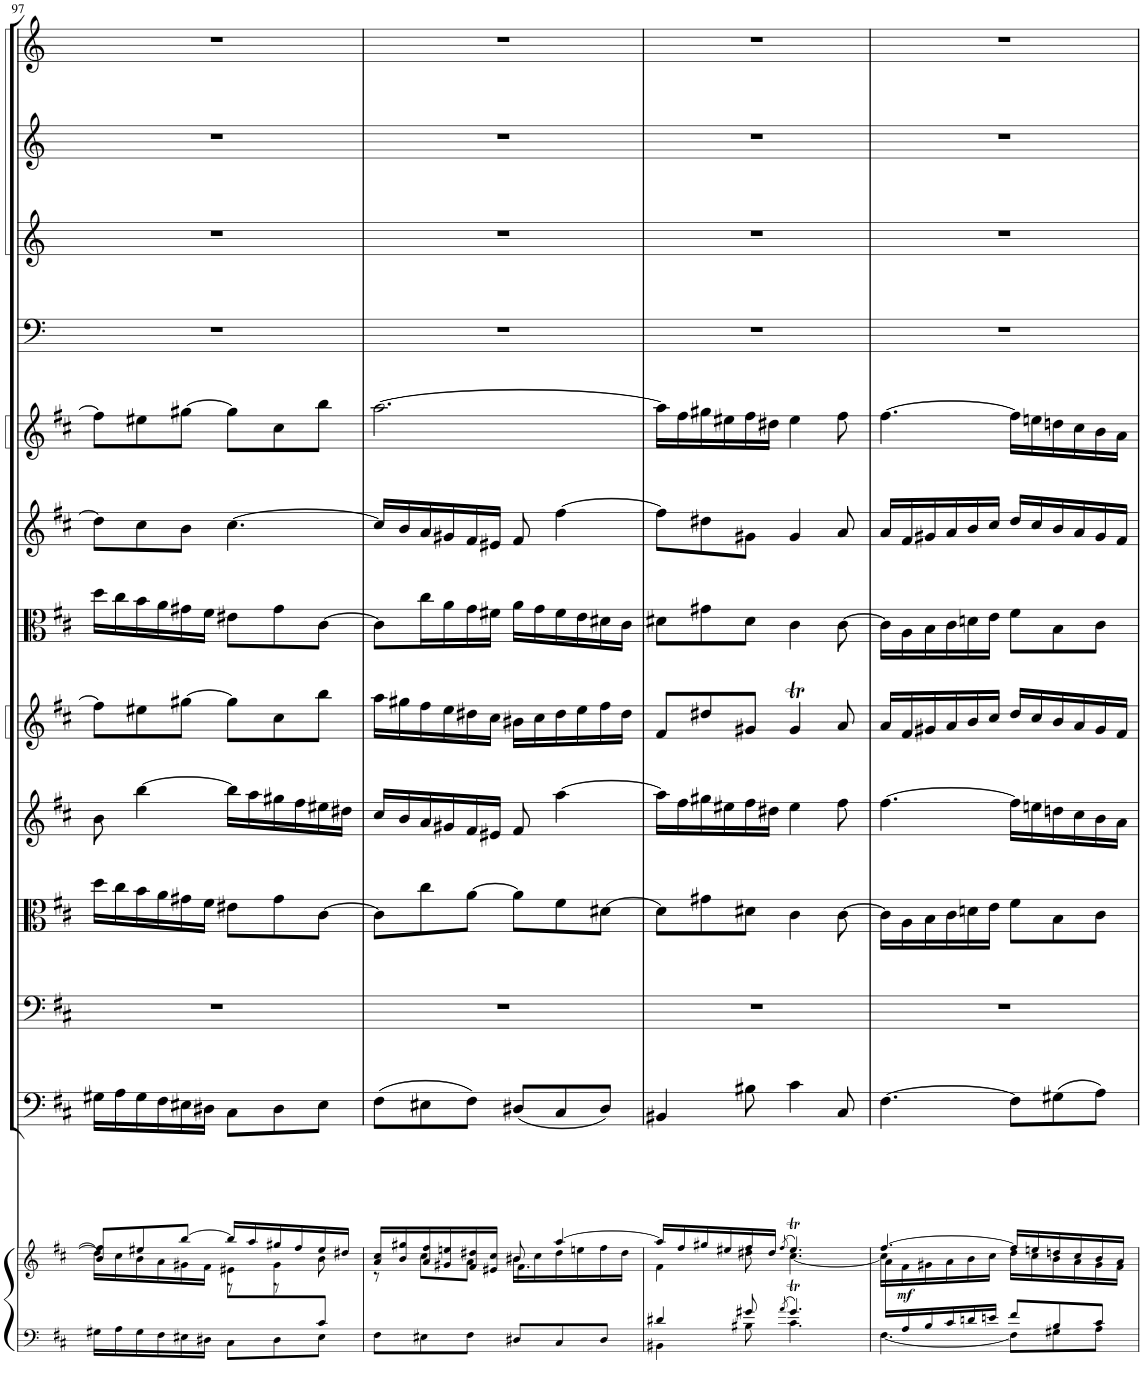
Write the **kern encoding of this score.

**kern	**kern	**dynam	**kern	**kern	**kern	**kern	**kern	**kern	**kern	**kern	**kern	**kern	**kern	**kern
*part13	*part13	*part13	*part12	*part11	*part10	*part9	*part8	*part7	*part6	*part5	*part4	*part3	*part2	*part1
*staff14	*staff13	*staff13/14	*staff12	*staff11	*staff10	*staff9	*staff8	*staff7	*staff6	*staff5	*staff4	*staff3	*staff2	*staff1
*I"Piano reduction	*	*	*I"Continuo	*I"Soprano, Alto, Tenore, Basso in unisono	*I"Viola	*I"Violino II	*I"Violino I	*I"Taille	*I"Oboe d'amore II	*I"Oboe d'amore I	*I"Timpani	*I"Tromba III (D)	*I"Tromba II (D)	*I"Tromba I (D)
*I'Pno	*	*	*	*	*	*	*	*	*I'Ob	*I'Ob	*I'Timp	*	*	*
!!LO:PB:g=z
*clefF4	*clefG2	*	*clefF4	*clefF4	*clefC3	*clefG2	*clefG2	*clefC3	*clefG2	*clefG2	*clefF4	*clefG2	*clefG2	*clefG2
*	*	*	*	*	*	*	*	*Trd4c7	*	*	*	*Trd-1c-2	*Trd-1c-2	*Trd-1c-2
*k[f#c#]	*k[f#c#]	*	*k[f#c#]	*k[f#c#]	*k[f#c#]	*k[f#c#]	*k[f#c#]	*k[f#c#]	*k[f#c#]	*k[f#c#]	*k[]	*k[]	*k[]	*k[]
*M6/8	*M6/8	*	*M6/8	*M6/8	*M6/8	*M6/8	*M6/8	*M6/8	*M6/8	*M6/8	*M6/8	*M6/8	*M6/8	*M6/8
=97	=97	=97	=97	=97	=97	=97	=97	=97	=97	=97	=97	=97	=97	=97
*^	*^	*	*	*	*	*	*	*	*	*	*	*	*	*
*	*	*	*^	*	*	*	*	*	*	*	*	*	*	*	*	*
8ryy	16G#X\LL	8b/ 8ff#/]L	16dd\LL]	4.ryy	.	16G#X\LL	2.r	16dd\LL	8b\	8ff#\L]	16dd\LL	8dd\L]	8ff#\L]	2.r	2.r	2.r	2.r
.	16A\	.	16cc#\	.	.	16A\	.	16cc#\	.	.	16cc#\	.	.	.	.	.	.
.	16G#\	8ee#X/	16b\	.	.	16G#\	.	16b\	[4bb\	8ee#X\	16b\	8cc#\	8ee#X\	.	.	.	.
.	16F#\	.	16a\	.	.	16F#\	.	16a\	.	.	16a\	.	.	.	.	.	.
.	16E#X\	[8bb/J	16g#X\	.	.	16E#X\	.	16g#X\	.	[8gg#X\J	16g#X\	8b\J	[8gg#X\J	.	.	.	.
.	16D#X\JJ	.	16f#\JJ	.	.	16D#X\JJ	.	16f#\JJ	.	.	16f#\JJ	.	.	.	.	.	.
.	8C#\L	16bb/LL]	8e#X\L	8r	.	8C#\L	.	8e#X\L	16bb\LL]	8gg#\L]	8e#X\L	[4.cc#\	8gg#\L]	.	.	.	.
.	.	16aa/	.	.	.	.	.	.	16aa\	.	.	.	.	.	.	.	.
.	8D#\	16gg#X/	8g#\	8r	.	8D#\	.	8g#\	16gg#X\	8cc#\	8g#\	.	8cc#\	.	.	.	.
.	.	16ff#/	.	.	.	.	.	.	16ff#\	.	.	.	.	.	.	.	.
8c#/J	8E#\J	16ee#/	8ryy	8b\	.	8E#\J	.	[8c#\J	16ee#X\	8bb\J	[8c#\J	.	8bb\J	.	.	.	.
.	.	16dd#X/JJ	.	.	.	.	.	.	16dd#X\JJ	.	.	.	.	.	.	.	.
*v	*v	*	*	*	*	*	*	*	*	*	*	*	*	*	*	*	*
=98	=98	=98	=98	=98	=98	=98	=98	=98	=98	=98	=98	=98	=98	=98	=98	=98
8F#\L	16a/ 16cc#/LL	8r	4.ryy	.	(8F#\L	2.r	8c#\L]	16cc#/LL	16aa\LL	8c#\L]	16cc#/LL]	[2.aa\	2.r	2.r	2.r	2.r
.	16b/ 16gg#X/	.	.	.	.	.	.	16b/	16gg#X\	.	16b/	.	.	.	.	.
8E#X\	16a/ 16ff#/	8cc#\L	.	.	8E#X\	.	8cc#\	16a/	16ff#\	16cc#\L	16a/	.	.	.	.	.
.	16g#X/ 16een/	.	.	.	.	.	.	16g#X/	16ee\	16a\	16g#X/	.	.	.	.	.
8F#\J	16f#/ 16dd#X/	8a\J	.	.	8F#\J)	.	[8a\J	16f#/	16dd#X\	16g\	16f#/	.	.	.	.	.
.	16e#X/ 16cc#/JJ	.	.	.	.	.	.	16e#X/JJ	16cc#\JJ	16f#X\JJ	16e#X/JJ	.	.	.	.	.
8D#X/L	8b#X/	16b#\LL	4.f#\	.	(8D#X/L	.	8a\L]	8f#/	16b#X\LL	16a\LL	8f#/	.	.	.	.	.
.	.	16cc#\	.	.	.	.	.	.	16cc#\	16g\	.	.	.	.	.	.
8C#/	[4aa/	16dd#\	.	.	8C#/	.	8f#\	[4aa\	16dd#\	16f#\	[4ff#\	.	.	.	.	.
.	.	16een\	.	.	.	.	.	.	16ee\	16e\	.	.	.	.	.	.
8D#/J	.	16ff#\	.	.	8D#/J)	.	[8d#X\J	.	16ff#\	16d#X\	.	.	.	.	.	.
.	.	16dd#\JJ	.	.	.	.	.	.	16dd#\JJ	16c#\JJ	.	.	.	.	.	.
*	*	*v	*v	*	*	*	*	*	*	*	*	*	*	*	*	*
=99	=99	=99	=99	=99	=99	=99	=99	=99	=99	=99	=99	=99	=99	=99	=99
*^	*	*	*	*	*	*	*	*	*	*	*	*	*	*	*
4d#X/	4BB#X\	16aa/LL]	4f#\	.	4BB#X/	2.r	8d#\L]	16aa\LL]	8f#/L	8d#X\L	8ff#\L]	16aa\LL]	2.r	2.r	2.r	2.r
.	.	16ff#/	.	.	.	.	.	16ff#\	.	.	.	16ff#\	.	.	.	.
.	.	16gg#X/	.	.	.	.	8g#X\	16gg#X\	8dd#X/	8g#X\	8dd#X\	16gg#X\	.	.	.	.
.	.	16ee#X/	.	.	.	.	.	16ee#X\	.	.	.	16ee#X\	.	.	.	.
8g#X/	8B#X\	16ff#/	8dd#X\	.	8B#X\	.	8d#X\J	16ff#\	8g#X/J	8d#\J	8g#X\J	16ff#\	.	.	.	.
.	.	16dd#/JJ	.	.	.	.	.	16dd#X\JJ	.	.	.	16dd#X\JJ	.	.	.	.
8qa/	.	(>8qff#/	.	.	.	.	.	.	.	.	.	.	.	.	.	.
4.g#t/	4.c#\	4.ee#t/)	[4.cc#\	.	4c#\	.	4c#\	4ee#\	4g#t/	4c#\	4g#/	4ee#\	.	.	.	.
.	.	.	.	.	8C#/	.	[8c#\	8ff#\	8a/	[8c#\	8a/	8ff#\	.	.	.	.
=100	=100	=100	=100	=100	=100	=100	=100	=100	=100	=100	=100	=100	=100	=100	=100	=100
*	*	*	*^	*	*	*	*	*	*	*	*	*	*	*	*	*
16ryy	[4.F#\	[4.ff#/	16cc#\LL]	16a\LL	.	[4.F#\	2.r	16c#\LL]	[4.ff#\	16a/LL	16c#\LL]	16a/LL	[4.ff#\	2.r	2.r	2.r	2.r
!	!	!	!	!	!LO:DY:b	!	!	!	!	!	!	!	!	!	!	!	!
16A/	.	.	16f#\	2ryy	mf	.	.	16A\	.	16f#/	16A\	16f#/	.	.	.	.	.
16B/	.	.	16g#X\	.	.	.	.	16B\	.	16g#X/	16B\	16g#X/	.	.	.	.	.
16c#/	.	.	16a\	.	.	.	.	16c#\	.	16a/	16c#\	16a/	.	.	.	.	.
16dn/	.	.	16b\	.	.	.	.	16dn\	.	16b/	16dn\	16b/	.	.	.	.	.
16en/JJ	.	.	16cc#\JJ	.	.	.	.	16e\JJ	.	16cc#/JJ	16e\JJ	16cc#/JJ	.	.	.	.	.
8f#/L	8F#\L]	16ff#/LL]	16dd\LL	.	.	8F#\L]	.	8f#\L	16ff#\LL]	16dd/LL	8f#\L	16dd/LL	16ff#\LL]	.	.	.	.
.	.	16een/	16cc#\	.	.	.	.	.	16een\	16cc#/	.	16cc#/	16een\	.	.	.	.
8B/	8G#X\	16ddn/	16b\	.	.	(8G#X\	.	8B\	16ddn\	16b/	8B\	16b/	16ddn\	.	.	.	.
.	.	16cc#/	16a\	8.ryy	.	.	.	.	16cc#\	16a/	.	16a/	16cc#\	.	.	.	.
8c#/J	8A\J	16b/	16g#\	.	.	8A\J)	.	8c#\J	16b\	16g#/	8c#\J	16g#/	16b\	.	.	.	.
.	.	16a/JJ	16f#\JJ	.	.	.	.	.	16a\JJ	16f#/JJ	.	16f#/JJ	16a\JJ	.	.	.	.
*v	*v	*	*	*	*	*	*	*	*	*	*	*	*	*	*	*	*
*	*v	*v	*v	*	*	*	*	*	*	*	*	*	*	*	*	*
=	=	=	=	=	=	=	=	=	=	=	=	=	=	=
*-	*-	*-	*-	*-	*-	*-	*-	*-	*-	*-	*-	*-	*-	*-
